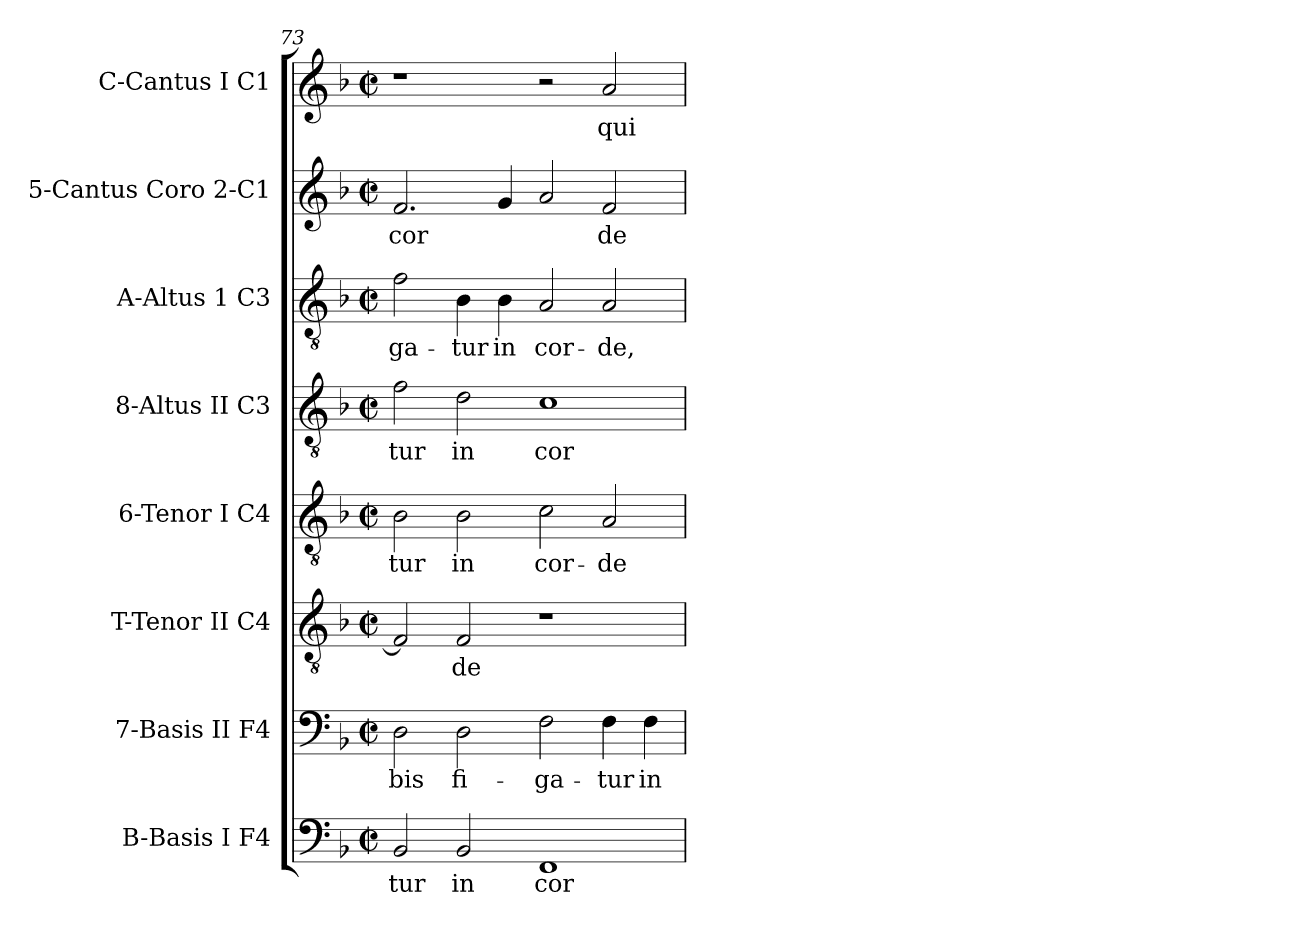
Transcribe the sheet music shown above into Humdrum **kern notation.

**kern	**text	**kern	**text	**kern	**text	**kern	**text	**kern	**text	**kern	**text	**kern	**text	**kern	**text
*part8	*part8	*part7	*part7	*part6	*part6	*part5	*part5	*part4	*part4	*part3	*part3	*part2	*part2	*part1	*part1
*staff8	*staff8	*staff7	*staff7	*staff6	*staff6	*staff5	*staff5	*staff4	*staff4	*staff3	*staff3	*staff2	*staff2	*staff1	*staff1
*I"B-Basis I  F4	*	*I"7-Basis II  F4	*	*I"T-Tenor II  C4	*	*I"6-Tenor I  C4	*	*I"8-Altus II  C3	*	*I"A-Altus 1  C3	*	*I"5-Cantus  Coro 2-C1	*	*I"C-Cantus I  C1	*
*I'B	*	*	*	*I'T	*	*	*	*	*	*I'A	*	*	*	*I'C	*
*clefF4	*	*clefF4	*	*clefGv2	*	*clefGv2	*	*clefGv2	*	*clefGv2	*	*clefG2	*	*clefG2	*
*k[b-]	*	*k[b-]	*	*k[b-]	*	*k[b-]	*	*k[b-]	*	*k[b-]	*	*k[b-]	*	*k[b-]	*
*F:	*	*F:	*	*F:	*	*F:	*	*F:	*	*F:	*	*F:	*	*F:	*
*M2/2	*	*M2/2	*	*M2/2	*	*M2/2	*	*M2/2	*	*M2/2	*	*M2/2	*	*M2/2	*
*met(c|)	*	*met(c|)	*	*met(c|)	*	*met(c|)	*	*met(c|)	*	*met(c|)	*	*met(c|)	*	*met(c|)	*
=73	=73	=73	=73	=73	=73	=73	=73	=73	=73	=73	=73	=73	=73	=73	=73
!	!LO:LY:b:cj	!	!LO:LY:b:cj	!	!LO:LY:b:cj	!	!LO:LY:b:cj	!	!LO:LY:b:cj	!	!LO:LY:b:cj	!	!LO:LY:b:cj	!	!
2BB-/	-tur	2D\	-bis	2F/]	--	2B-\	-tur	2f\	-tur	2f\	-ga-	2.f/	cor-	1r	.
!	!LO:LY:b:cj	!	!LO:LY:b:cj	!	!LO:LY:b:cj	!	!LO:LY:b:cj	!	!LO:LY:b:cj	!	!LO:LY:b:cj	!	!	!	!
2BB-/	in	2D\	fi-	2F/	-de	2B-\	in	2d\	in	4B-\	-tur	.	.	.	.
!	!	!	!	!	!	!	!	!	!	!	!LO:LY:b:cj	!	!LO:LY:b:cj	!	!
.	.	.	.	.	.	.	.	.	.	4B-\	in	4g/	--	.	.
!	!LO:LY:b:cj	!	!LO:LY:b:cj	!	!	!	!LO:LY:b:cj	!	!LO:LY:b:cj	!	!LO:LY:b:cj	!	!LO:LY:b:cj	!	!
1FF	cor-	2F\	-ga-	1r	.	2c\	cor-	1c	cor-	2A/	cor-	2a/	--	2r	.
!	!	!	!LO:LY:b:cj	!	!	!	!LO:LY:b:cj	!	!	!	!LO:LY:b:cj	!	!LO:LY:b:cj	!	!LO:LY:b:cj
.	.	4F\	-tur	.	.	2A/	-de	.	.	2A/	-de,	2f/	-de	2a/	qui
!	!	!	!LO:LY:b:cj	!	!	!	!	!	!	!	!	!	!	!	!
.	.	4F\	in	.	.	.	.	.	.	.	.	.	.	.	.
=	=	=	=	=	=	=	=	=	=	=	=	=	=	=	=
*-	*-	*-	*-	*-	*-	*-	*-	*-	*-	*-	*-	*-	*-	*-	*-
